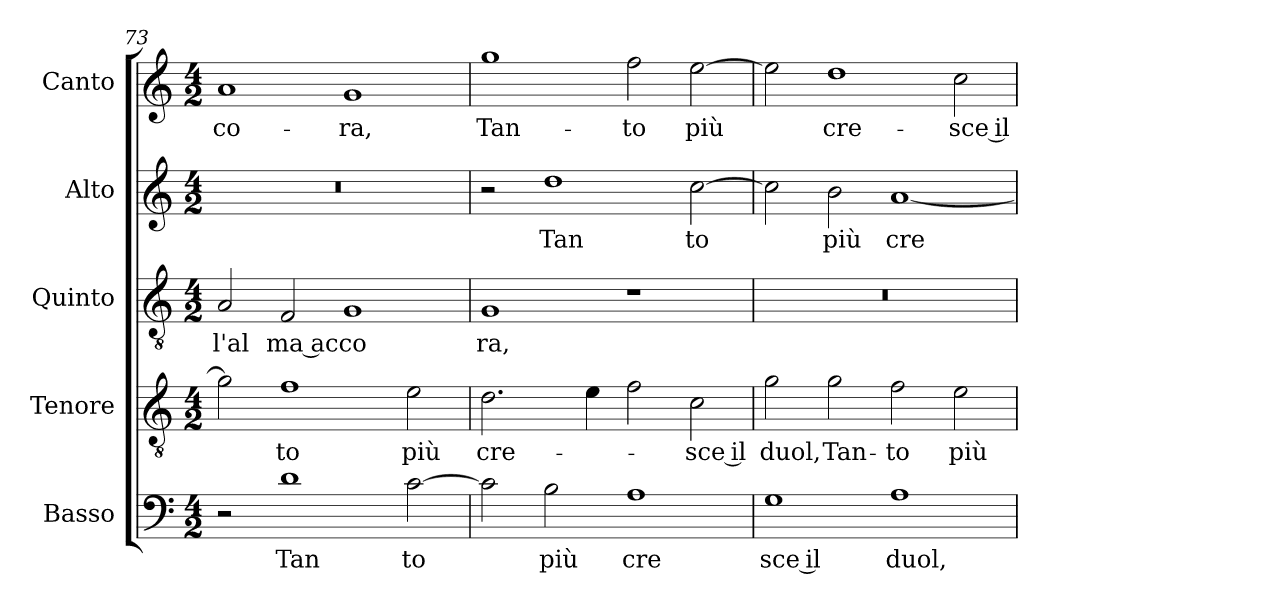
**kern	**text	**kern	**text	**kern	**text	**kern	**text	**kern	**text
*part5	*part5	*part4	*part4	*part3	*part3	*part2	*part2	*part1	*part1
*staff5	*staff5	*staff4	*staff4	*staff3	*staff3	*staff2	*staff2	*staff1	*staff1
*I"Basso	*	*I"Tenore	*	*I"Quinto	*	*I"Alto	*	*I"Canto	*
*I'Basso	*	*I'Tenore	*	*I'Quinto	*	*I'Alto	*	*I'Canto	*
*clefF4	*	*clefGv2	*	*clefGv2	*	*clefG2	*	*clefG2	*
*	*	*	*	*	*	*k[]	*	*	*
*	*	*	*	*	*	*C:	*	*	*
*M4/2	*	*M4/2	*	*M4/2	*	*M4/2	*	*M4/2	*
=73	=73	=73	=73	=73	=73	=73	=73	=73	=73
!	!	!	!	!	!LO:LY:b:cj	!	!	!	!LO:LY:b:cj
2r	.	2g\]	.	2A/	l'al	0r	.	1a	-co-
!	!LO:LY:b:cj	!	!LO:LY:b:cj	!	!LO:LY:b:rj	!	!	!	!
1d	Tan	1f	-to	2F/	ma ac	.	.	.	.
!	!	!	!	!	!LO:LY:b:cj	!	!	!	!LO:LY:b:cj
.	.	.	.	1G	co	.	.	1g	-ra,
!	!LO:LY:b:cj	!	!LO:LY:b:cj	!	!	!	!	!	!
[>2c\	to	2e\	più	.	.	.	.	.	.
=74	=74	=74	=74	=74	=74	=74	=74	=74	=74
!	!	!	!LO:LY:b	!	!LO:LY:b:cj	!	!	!	!LO:LY:b:cj
2c\]	.	2.d\	cre-	1G	ra,	2r	.	1gg	Tan-
!	!LO:LY:b:cj	!	!	!	!	!	!LO:LY:b:cj	!	!
2B\	più	.	.	.	.	1dd	Tan	.	.
.	.	4e\	.	.	.	.	.	.	.
!	!LO:LY:b:cj	!	!	!	!	!	!	!	!LO:LY:b:cj
1A	cre	2f\	.	1r	.	.	.	2ff\	-to
!	!	!	!LO:LY:b:rj	!	!	!	!LO:LY:b:cj	!	!LO:LY:b
.	.	2c\	-sce il	.	.	[>2cc\	to	[>2ee\	più
=75	=75	=75	=75	=75	=75	=75	=75	=75	=75
!	!LO:LY:b:rj	!	!LO:LY:b:cj	!	!	!	!	!	!
1G	sce il	2g\	duol,	0r	.	2cc\]	.	2ee\]	.
!	!	!	!LO:LY:b:cj	!	!	!	!LO:LY:b:cj	!	!LO:LY:b:cj
.	.	2g\	Tan-	.	.	2b\	più	1dd	cre-
!	!LO:LY:b:cj	!	!LO:LY:b:cj	!	!	!	!LO:LY:b:cj	!	!
1A	duol,	2f\	-to	.	.	[<1a	cre	.	.
!	!	!	!LO:LY:b:cj	!	!	!	!	!	!LO:LY:b:rj
.	.	2e\	più	.	.	.	.	2cc\	-sce il
=	=	=	=	=	=	=	=	=	=
*-	*-	*-	*-	*-	*-	*-	*-	*-	*-
